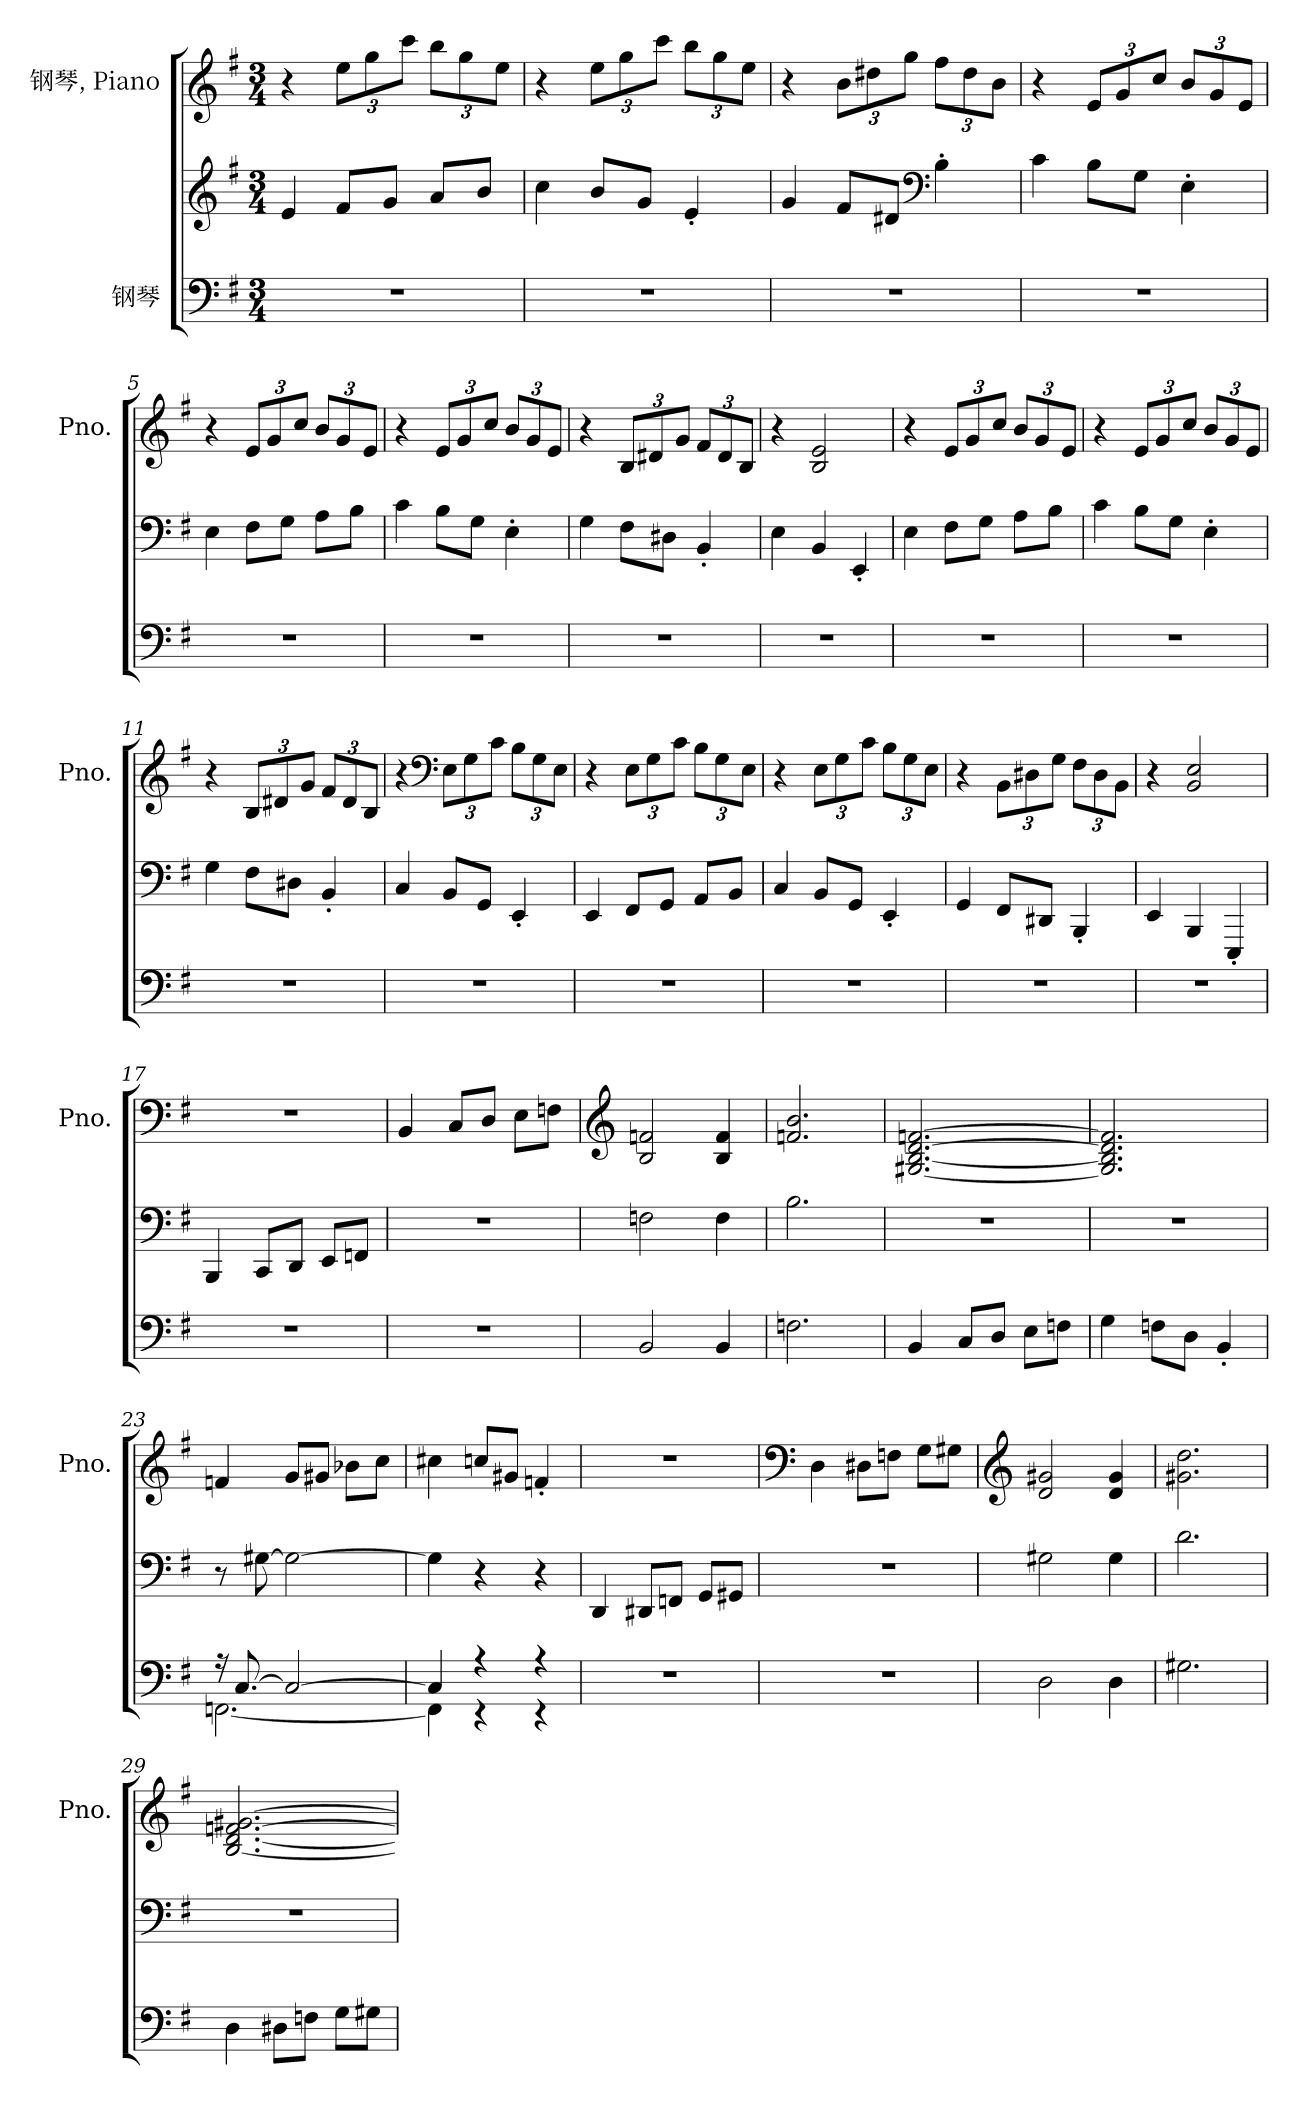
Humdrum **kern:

**kern	**kern	**kern
*part2	*part2	*part1
*staff3	*staff2	*staff1
*I"钢琴	*	*I"钢琴, Piano
*	*	*I'Pno.
*clefF4	*clefG2	*clefG2
*k[f#]	*k[f#]	*k[f#]
*M3/4	*M3/4	*M3/4
*MM280	*MM280	*MM280
=1	=1	=1
2.r	4e/	4r
*	*	*Xbrackettup
.	8f#/L	12ee\L
.	.	12gg\
.	8g/J	.
.	.	12ccc\J
.	8a/L	12bb\L
.	.	12gg\
.	8b/J	.
.	.	12ee\J
=2	=2	=2
2.r	4cc\	4r
.	8b/L	12ee\L
.	.	12gg\
.	8g/J	.
.	.	12ccc\J
.	4e'/	12bb\L
.	.	12gg\
.	.	12ee\J
=3	=3	=3
2.r	4g/	4r
.	8f#/L	12b\L
.	.	12dd#X\
.	8d#X/J	.
.	.	12gg\J
*	*clefF4	*
.	4B'\	12ff#\L
.	.	12dd#\
.	.	12b\J
=4	=4	=4
2.r	4c\	4r
.	8B\L	12e/L
.	.	12g/
.	8G\J	.
.	.	12cc/J
.	4E'\	12b/L
.	.	12g/
.	.	12e/J
!!LO:LB:g=z
=5	=5	=5
2.r	4E\	4r
.	8F#\L	12e/L
.	.	12g/
.	8G\J	.
.	.	12cc/J
.	8A\L	12b/L
.	.	12g/
.	8B\J	.
.	.	12e/J
=6	=6	=6
2.r	4c\	4r
.	8B\L	12e/L
.	.	12g/
.	8G\J	.
.	.	12cc/J
.	4E'\	12b/L
.	.	12g/
.	.	12e/J
=7	=7	=7
2.r	4G\	4r
.	8F#\L	12B/L
.	.	12d#X/
.	8D#X\J	.
.	.	12g/J
.	4BB'/	12f#/L
.	.	12d#/
.	.	12B/J
=8	=8	=8
2.r	4E\	4r
.	4BB/	2B/ 2e/
.	4EE'/	.
=9	=9	=9
2.r	4E\	4r
.	8F#\L	12e/L
.	.	12g/
.	8G\J	.
.	.	12cc/J
.	8A\L	12b/L
.	.	12g/
.	8B\J	.
.	.	12e/J
!!LO:LB:g=z
=10	=10	=10
2.r	4c\	4r
.	8B\L	12e/L
.	.	12g/
.	8G\J	.
.	.	12cc/J
.	4E'\	12b/L
.	.	12g/
.	.	12e/J
=11	=11	=11
2.r	4G\	4r
.	8F#\L	12B/L
.	.	12d#X/
.	8D#X\J	.
.	.	12g/J
.	4BB'/	12f#/L
.	.	12d#/
.	.	12B/J
=12	=12	=12
2.r	4C/	4r
*	*	*clefF4
.	8BB/L	12E\L
.	.	12G\
.	8GG/J	.
.	.	12c\J
.	4EE'/	12B\L
.	.	12G\
.	.	12E\J
=13	=13	=13
2.r	4EE/	4r
.	8FF#/L	12E\L
.	.	12G\
.	8GG/J	.
.	.	12c\J
.	8AA/L	12B\L
.	.	12G\
.	8BB/J	.
.	.	12E\J
=14	=14	=14
2.r	4C/	4r
.	8BB/L	12E\L
.	.	12G\
.	8GG/J	.
.	.	12c\J
.	4EE'/	12B\L
.	.	12G\
.	.	12E\J
!!LO:LB:g=z
=15	=15	=15
2.r	4GG/	4r
.	8FF#/L	12BB\L
.	.	12D#X\
.	8DD#X/J	.
.	.	12G\J
.	4BBB'/	12F#\L
.	.	12D#\
.	.	12BB\J
=16	=16	=16
2.r	4EE/	4r
.	4BBB/	2BB/ 2E/
.	4EEE'/	.
=17	=17	=17
2.r	4BBB/	2.r
.	8CC/L	.
.	8DD/J	.
.	8EE/L	.
.	8FFn/J	.
=18	=18	=18
2.r	2.r	4BB/
.	.	8C/L
.	.	8D/J
.	.	8E\L
.	.	8Fn\J
=19	=19	=19
*	*	*clefG2
2BB/	2Fn\	2B/ 2fn/
4BB/	4F\	4B/ 4f/
=20	=20	=20
2.Fn\	2.B\	2.fn/ 2.b/
!!LO:PB:g=z
=21	=21	=21
4BB/	2.r	[2.G#X/ [2.B/ [2.d/ [2.fn/
8C/L	.	.
8D/J	.	.
8E\L	.	.
8Fn\J	.	.
=22	=22	=22
4G\	2.r	2.G#/] 2.B/] 2.d/] 2.f/]
8Fn\L	.	.
8D\J	.	.
4BB'/	.	.
=23	=23	=23
*^	*	*
16r	[2.FFn\	8r	4fn/
[8.C/	.	.	.
.	.	[8G#X\	.
2C/_	.	2G#\_	8g/L
.	.	.	8g#X/J
.	.	.	8b-X\L
.	.	.	8cc\J
=24	=24	=24	=24
4C/]	4FF\]	4G#\]	4cc#X\
4r	4r	4r	8ccn/L
.	.	.	8g#X/J
4r	4r	4r	4fn'/
*v	*v	*	*
=25	=25	=25
2.r	4DD/	2.r
.	8DD#X/L	.
.	8FFn/J	.
.	8GG/L	.
.	8GG#X/J	.
!!LO:LB:g=z
=26	=26	=26
*	*	*clefF4
2.r	2.r	4D\
.	.	8D#X\L
.	.	8Fn\J
.	.	8G\L
.	.	8G#X\J
=27	=27	=27
*	*	*clefG2
2D\	2G#X\	2d/ 2g#X/
4D\	4G#\	4d/ 4g#/
=28	=28	=28
2.G#X\	2.d\	2.g#X\ 2.dd\
=29	=29	=29
4D\	2.r	[2.B/ [2.d/ [2.fn/ [2.g#X/
8D#X\L	.	.
8Fn\J	.	.
8G\L	.	.
8G#X\J	.	.
=	=	=
*-	*-	*-
